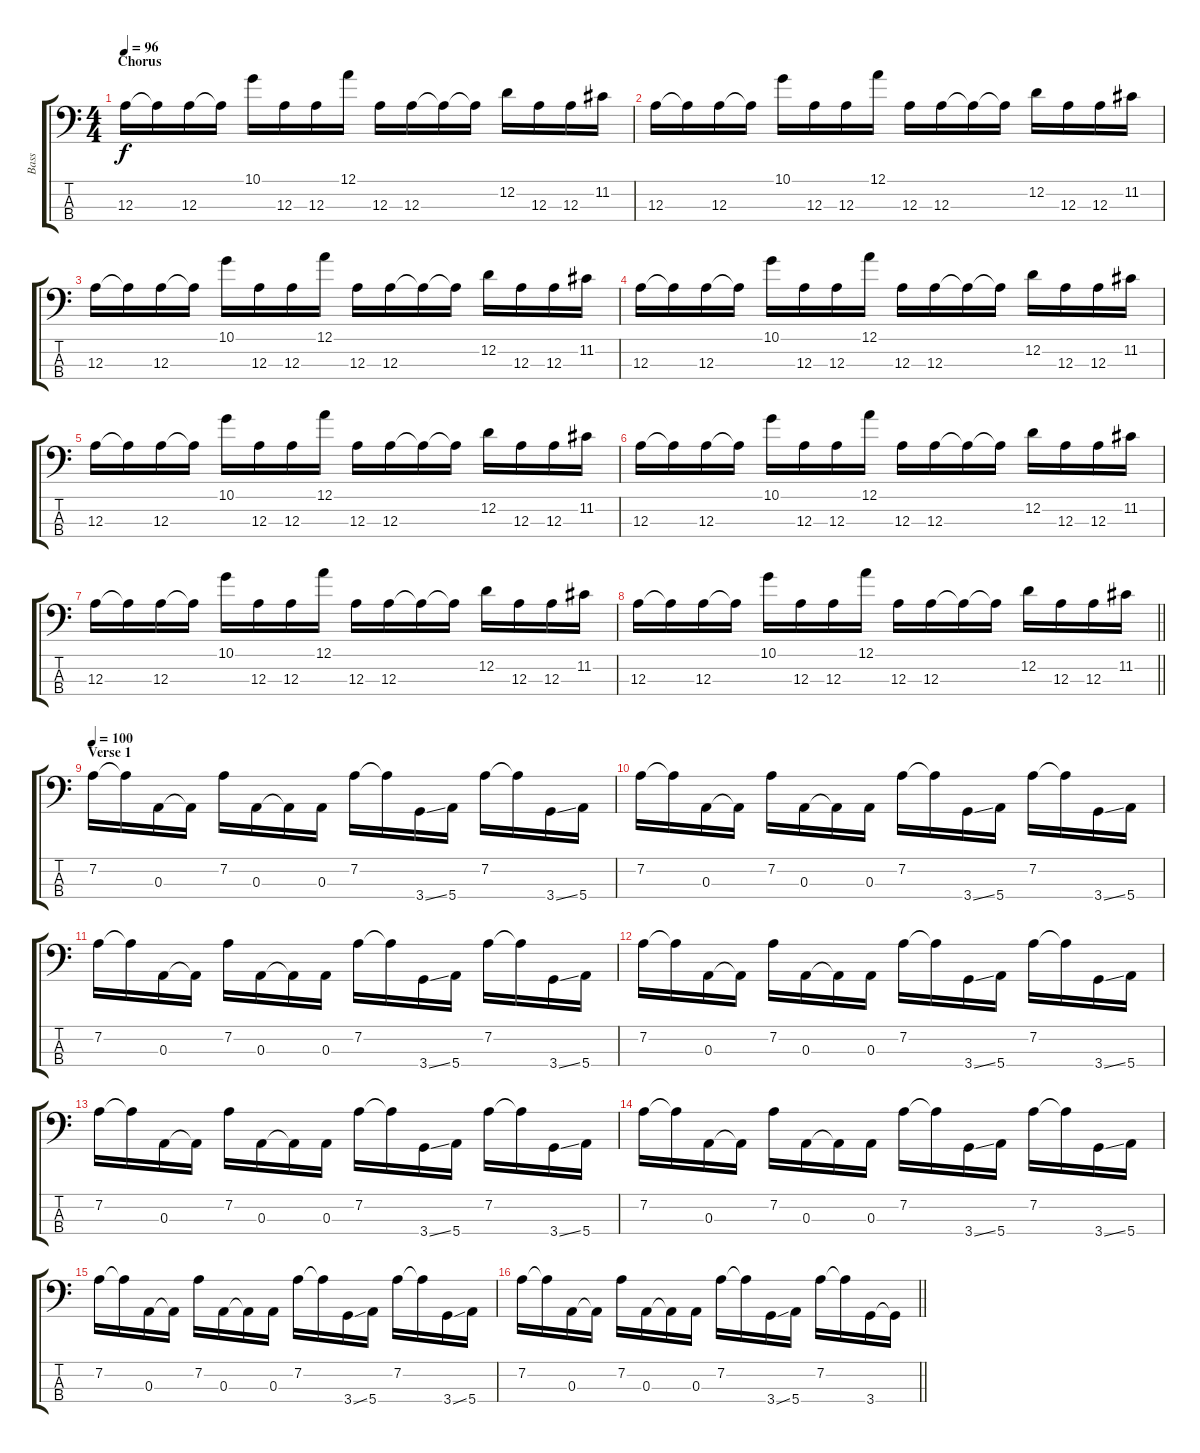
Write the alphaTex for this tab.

\track ("Bass" "Bass") {instrument electricbassfinger}
\staff {score tabs}
\tuning (A2 D2 A1 E1) {hide}
\ts (4 4)
\section ("" "Chorus")
\tempo 96
\clef f4
\ks c
12.3.16{dy f} 12.3{t}.16 12.3.16 12.3{t}.16 10.1.16 12.3.16 12.3.16 12.1.16 12.3.16 12.3.16 12.3{t}.16 12.3{t}.16 12.2.16 12.3.16 12.3.16 11.2.16 |
12.3.16 12.3{t}.16 12.3.16 12.3{t}.16 10.1.16 12.3.16 12.3.16 12.1.16 12.3.16 12.3.16 12.3{t}.16 12.3{t}.16 12.2.16 12.3.16 12.3.16 11.2.16 |
12.3.16 12.3{t}.16 12.3.16 12.3{t}.16 10.1.16 12.3.16 12.3.16 12.1.16 12.3.16 12.3.16 12.3{t}.16 12.3{t}.16 12.2.16 12.3.16 12.3.16 11.2.16 |
12.3.16 12.3{t}.16 12.3.16 12.3{t}.16 10.1.16 12.3.16 12.3.16 12.1.16 12.3.16 12.3.16 12.3{t}.16 12.3{t}.16 12.2.16 12.3.16 12.3.16 11.2.16 |
12.3.16 12.3{t}.16 12.3.16 12.3{t}.16 10.1.16 12.3.16 12.3.16 12.1.16 12.3.16 12.3.16 12.3{t}.16 12.3{t}.16 12.2.16 12.3.16 12.3.16 11.2.16 |
12.3.16 12.3{t}.16 12.3.16 12.3{t}.16 10.1.16 12.3.16 12.3.16 12.1.16 12.3.16 12.3.16 12.3{t}.16 12.3{t}.16 12.2.16 12.3.16 12.3.16 11.2.16 |
12.3.16 12.3{t}.16 12.3.16 12.3{t}.16 10.1.16 12.3.16 12.3.16 12.1.16 12.3.16 12.3.16 12.3{t}.16 12.3{t}.16 12.2.16 12.3.16 12.3.16 11.2.16 |
\barLineRight lightlight
12.3.16 12.3{t}.16 12.3.16 12.3{t}.16 10.1.16 12.3.16 12.3.16 12.1.16 12.3.16 12.3.16 12.3{t}.16 12.3{t}.16 12.2.16 12.3.16 12.3.16 11.2.16 |
\section ("" "Verse 1")
\tempo 100
7.2.16 7.2{t}.16 0.3.16 0.3{t}.16 7.2.16 0.3.16 0.3{t}.16 0.3.16 7.2.16 7.2{t}.16 3.4{ss}.16 5.4.16 7.2.16 7.2{t}.16 3.4{ss}.16 5.4.16 |
7.2.16 7.2{t}.16 0.3.16 0.3{t}.16 7.2.16 0.3.16 0.3{t}.16 0.3.16 7.2.16 7.2{t}.16 3.4{ss}.16 5.4.16 7.2.16 7.2{t}.16 3.4{ss}.16 5.4.16 |
7.2.16 7.2{t}.16 0.3.16 0.3{t}.16 7.2.16 0.3.16 0.3{t}.16 0.3.16 7.2.16 7.2{t}.16 3.4{ss}.16 5.4.16 7.2.16 7.2{t}.16 3.4{ss}.16 5.4.16 |
7.2.16 7.2{t}.16 0.3.16 0.3{t}.16 7.2.16 0.3.16 0.3{t}.16 0.3.16 7.2.16 7.2{t}.16 3.4{ss}.16 5.4.16 7.2.16 7.2{t}.16 3.4{ss}.16 5.4.16 |
7.2.16 7.2{t}.16 0.3.16 0.3{t}.16 7.2.16 0.3.16 0.3{t}.16 0.3.16 7.2.16 7.2{t}.16 3.4{ss}.16 5.4.16 7.2.16 7.2{t}.16 3.4{ss}.16 5.4.16 |
7.2.16 7.2{t}.16 0.3.16 0.3{t}.16 7.2.16 0.3.16 0.3{t}.16 0.3.16 7.2.16 7.2{t}.16 3.4{ss}.16 5.4.16 7.2.16 7.2{t}.16 3.4{ss}.16 5.4.16 |
7.2.16 7.2{t}.16 0.3.16 0.3{t}.16 7.2.16 0.3.16 0.3{t}.16 0.3.16 7.2.16 7.2{t}.16 3.4{ss}.16 5.4.16 7.2.16 7.2{t}.16 3.4{ss}.16 5.4.16 |
\barLineRight lightlight
7.2.16 7.2{t}.16 0.3.16 0.3{t}.16 7.2.16 0.3.16 0.3{t}.16 0.3.16 7.2.16 7.2{t}.16 3.4{ss}.16 5.4.16 7.2.16 7.2{t}.16 3.4.16 3.4{t}.16
